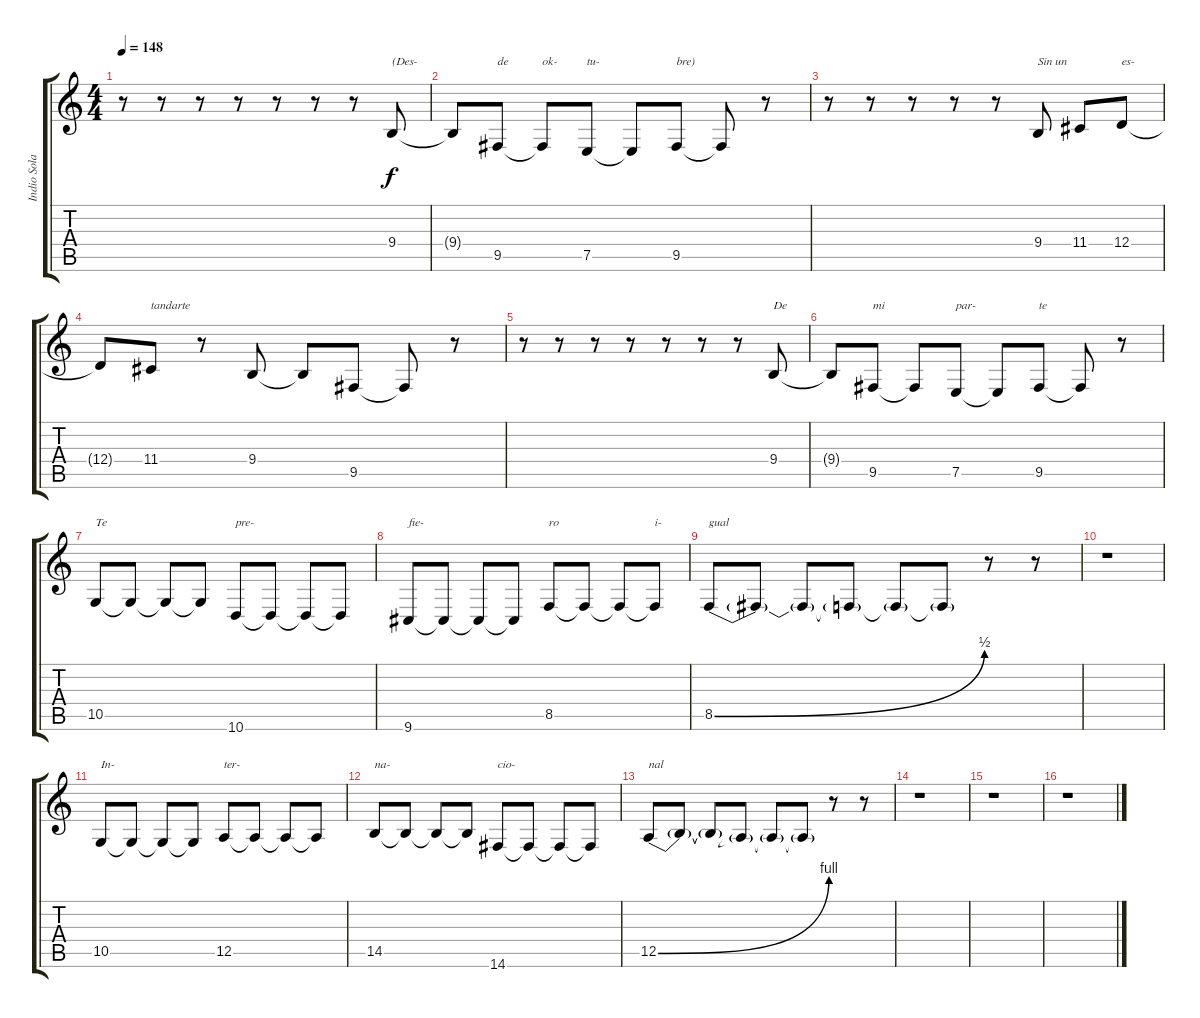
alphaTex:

\track ("Indio Solari" "Indio Sola") {instrument lead2sawtooth}
\staff {score tabs}
\tuning (E4 B3 G3 D3 A2 E2) {hide}
\ts (4 4)
\tempo 148
\clef g2
\ks c
r.8{dy f} r.8 r.8 r.8 r.8 r.8 r.8 9.4.8{txt "(Des-"} |
9.4{t}.8 9.5.8{txt "de"} 9.5{t}.8{txt "ok-"} 7.5.8{txt "tu-"} 7.5{t}.8 9.5.8{txt "bre)"} 9.5{t}.8 r.8 |
r.8 r.8 r.8 r.8 r.8 9.4.8{txt "Sin un"} 11.4.8 12.4.8{txt "es-"} |
12.4{t}.8 11.4.8{txt "tandarte"} r.8 9.4.8 9.4{t}.8 9.5.8 9.5{t}.8 r.8 |
r.8 r.8 r.8 r.8 r.8 r.8 r.8 9.4.8{txt "De"} |
9.4{t}.8 9.5.8{txt "mi"} 9.5{t}.8 7.5.8{txt "par-"} 7.5{t}.8 9.5.8{txt "te"} 9.5{t}.8 r.8 |
10.5.8{txt "Te"} 10.5{t}.8 10.5{t}.8 10.5{t}.8 10.6.8{txt "pre-"} 10.6{t}.8 10.6{t}.8 10.6{t}.8 |
9.6.8{txt "fie-"} 9.6{t}.8 9.6{t}.8 9.6{t}.8 8.5.8{txt "ro"} 8.5{t}.8 8.5{t}.8 8.5{t}.8{txt "i-"} |
8.5{be (bend 0 0 60 2)}.8{txt "gual"} 8.5{t}.8 8.5{t}.8 8.5{t}.8 8.5{t}.8 8.5{t}.8 r.8 r.8 |
r.1 |
10.5.8{txt "In-"} 10.5{t}.8 10.5{t}.8 10.5{t}.8 12.5.8{txt "ter-"} 12.5{t}.8 12.5{t}.8 12.5{t}.8 |
14.5.8{txt "na-"} 14.5{t}.8 14.5{t}.8 14.5{t}.8 14.6.8{txt "cio-"} 14.6{t}.8 14.6{t}.8 14.6{t}.8 |
12.5{be (bend 0 0 60 4)}.8{txt "nal"} 12.5{t}.8 12.5{t}.8 12.5{t}.8 12.5{t}.8 12.5{t}.8 r.8 r.8 |
r.1 |
r.1 |
r.1
